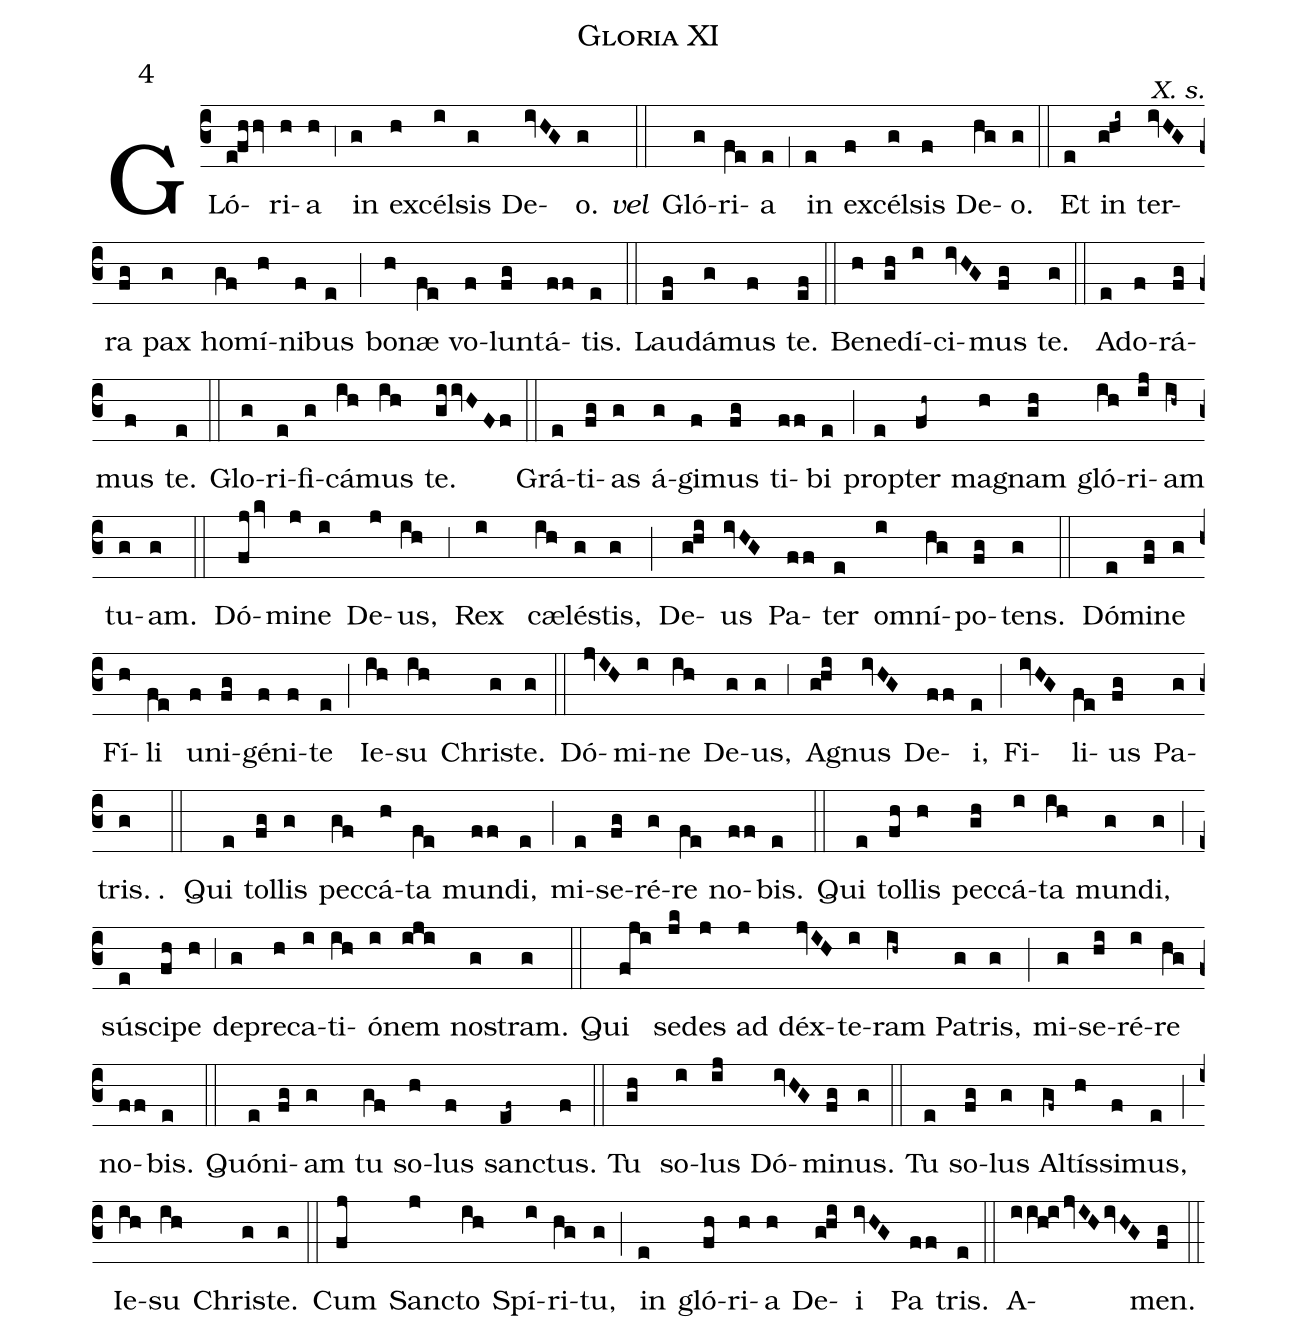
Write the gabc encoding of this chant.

name:Gloria XI;
mode:4;
commentary:X. s.;
%%
(c3) GL{ó}(e!fhhv)ri(h)a(h) (,4) in(g) ex(h)cél(i)sis(g) De(ivHG)o.(g) <v>\emph{vel}</v>(::)
Gló(g)ri(fe)a(e) (,1) in(e) ex(f)cél(g)sis(f) De(hg)o.(g) (::)
Et(e) in(ghi~) ter(ivHG)ra(fg) pax(g) ho(gf)mí(h)ni(f)bus(e) (;) bon(h)<v>\ae</v>(fe) vo(f)lun(fg)tá(ff)tis.(e) (::)
Lau(ef)dá(g)mus(f) te.(ef) (::)
Be(h)ne(gh)dí(i)ci(ivHG)mus(fg) te.(g) (::)
A(e)do(f)rá(fg)mus(f) te.(e) (::)
Glo(g)ri(e)fi(g)cá(ih)mus(ih) te.(giivHFf) (::)
Grá(e)ti(fg)as(g) á(g)gi(f)mus(fg) ti(ff)bi(e) (;) prop(e)ter(fh~) mag(h)nam(gh) gló(ih)ri(ij)am(ih~) tu(g)am.(g) (::)
Dó(fjkv)mi(j)ne(i) De(j)us,(ih) (,3) Rex (i) c<v>\ae</v>(ih)lé(g)stis,(g) (;) De(g!hi)us(ivHG) Pa(ff)ter(e) om(i)ní(hg)po(fg)tens.(g) (::)
Dó(e)mi(fg)ne(g) Fí(h)li(fe) u(f)ni(fg)gé(f)ni(f)te(e) (;) Ie(ih)su(ih) Chri(g)ste.(g) (::)
Dó(jvIH)mi(i)ne(ih) De(g)us,(g) (,3) Ag(g!hi)nus(ivHG) De(ff)i,(e) (;) Fi(ivHG)li(fe)us(fg) Pa(g)tris.(g). (::)
Qui(e) tol(fg)lis(g) pec(gf)cá(h)ta(fe) mun(ff)di,(e) (;) mi(e)se(fg)ré(g)re(fe) no(ff)bis.(e) (::)
Qui(e) tol(fh)lis(h) pec(gh)cá(i)ta(ih) mun(g)di,(g) (;) sú(e)sci(fh)pe(h) (,3) dep(g)re(h)ca(i)ti(ih)ó(i)nem(iji) no(g)stram.(g) (::)
Qui(fji) se(jk)des(j) ad(j) déx(jvIH)te(i)ram(ih~) Pat(g)ris,(g) (;) mi(g)se(hi)ré(i)re(hg) no(ff)bis.(e) (::)
Quó(e)ni(fg)am(g) tu(gf) so(h)lus(f) sanc(ef~)tus.(f) (::)
Tu (gh) so(i)lus(ij) Dó(ivHG)mi(fg)nus.(g) (::)
Tu(e) so(fg)lus(g) Al(gf~)tís(h)si(f)mus,(e) (;) Ie(ih)su(ih) Chris(g)te.(g) (::)
Cum(fj) Sanc(j)to(ih) Spí(i)ri(hg)tu,(g) (;) in(e) gló(fh)ri(h)a(h) De(g!hi)i(ivHG) Pa(ff) tris.(e) (::)
A(iih!ijvIHivHG)men.(fg) (::)
